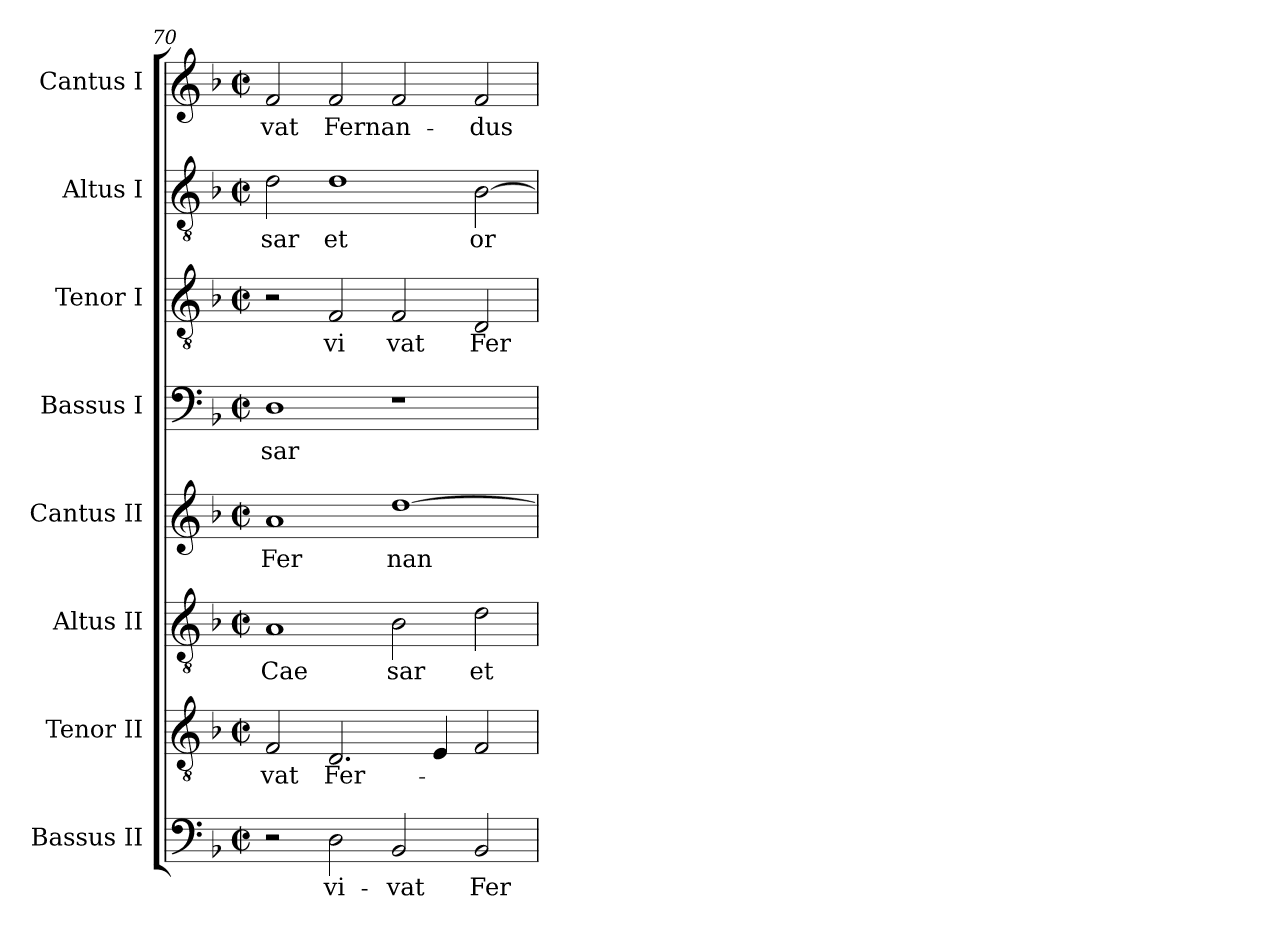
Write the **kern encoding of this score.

**kern	**text	**kern	**text	**kern	**text	**kern	**text	**kern	**text	**kern	**text	**kern	**text	**kern	**text
*part8	*part8	*part7	*part7	*part6	*part6	*part5	*part5	*part4	*part4	*part3	*part3	*part2	*part2	*part1	*part1
*staff8	*staff8	*staff7	*staff7	*staff6	*staff6	*staff5	*staff5	*staff4	*staff4	*staff3	*staff3	*staff2	*staff2	*staff1	*staff1
*I"Bassus II	*	*I"Tenor II	*	*I"Altus II	*	*I"Cantus II	*	*I"Bassus I	*	*I"Tenor I	*	*I"Altus I	*	*I"Cantus I	*
*clefF4	*	*clefGv2	*	*clefGv2	*	*clefG2	*	*clefF4	*	*clefGv2	*	*clefGv2	*	*clefG2	*
*k[b-]	*	*k[b-]	*	*k[b-]	*	*k[b-]	*	*k[b-]	*	*k[b-]	*	*k[b-]	*	*k[b-]	*
*F:	*	*F:	*	*F:	*	*F:	*	*F:	*	*F:	*	*F:	*	*F:	*
*M2/2	*	*M2/2	*	*M2/2	*	*M2/2	*	*M2/2	*	*M2/2	*	*M2/2	*	*M2/2	*
*met(c|)	*	*met(c|)	*	*met(c|)	*	*met(c|)	*	*met(c|)	*	*met(c|)	*	*met(c|)	*	*met(c|)	*
=70	=70	=70	=70	=70	=70	=70	=70	=70	=70	=70	=70	=70	=70	=70	=70
!	!	!	!LO:LY:b:cj	!	!LO:LY:b:cj	!	!LO:LY:b:cj	!	!LO:LY:b:cj	!	!	!	!LO:LY:b:cj	!	!LO:LY:b:cj
2r	.	2F/	-vat	1A	Cae	1a	Fer	1D	sar	2r	.	2d\	-sar	2f/	-vat
!	!LO:LY:b:cj	!	!LO:LY:b	!	!	!	!	!	!	!	!LO:LY:b:cj	!	!LO:LY:b:cj	!	!LO:LY:b
2D\	vi-	2.D/	Fer-	.	.	.	.	.	.	2F/	vi	1d	et	2f/	Fernan-
!	!LO:LY:b:cj	!	!	!	!LO:LY:b:cj	!	!LO:LY:b	!	!	!	!LO:LY:b:cj	!	!	!	!
2BB-/	-vat	.	.	2B-\	sar	[>1dd	nan	1r	.	2F/	vat	.	.	2f/	.
.	.	4E/	.	.	.	.	.	.	.	.	.	.	.	.	.
!	!LO:LY:b:cj	!	!	!	!LO:LY:b:cj	!	!	!	!	!	!LO:LY:b:cj	!	!LO:LY:b:cj	!	!LO:LY:b:cj
2BB-/	Fer-	2F/	.	2d\	et	.	.	.	.	2D/	Fer	[>2B-\	or-	2f/	-dus
=	=	=	=	=	=	=	=	=	=	=	=	=	=	=	=
*-	*-	*-	*-	*-	*-	*-	*-	*-	*-	*-	*-	*-	*-	*-	*-
